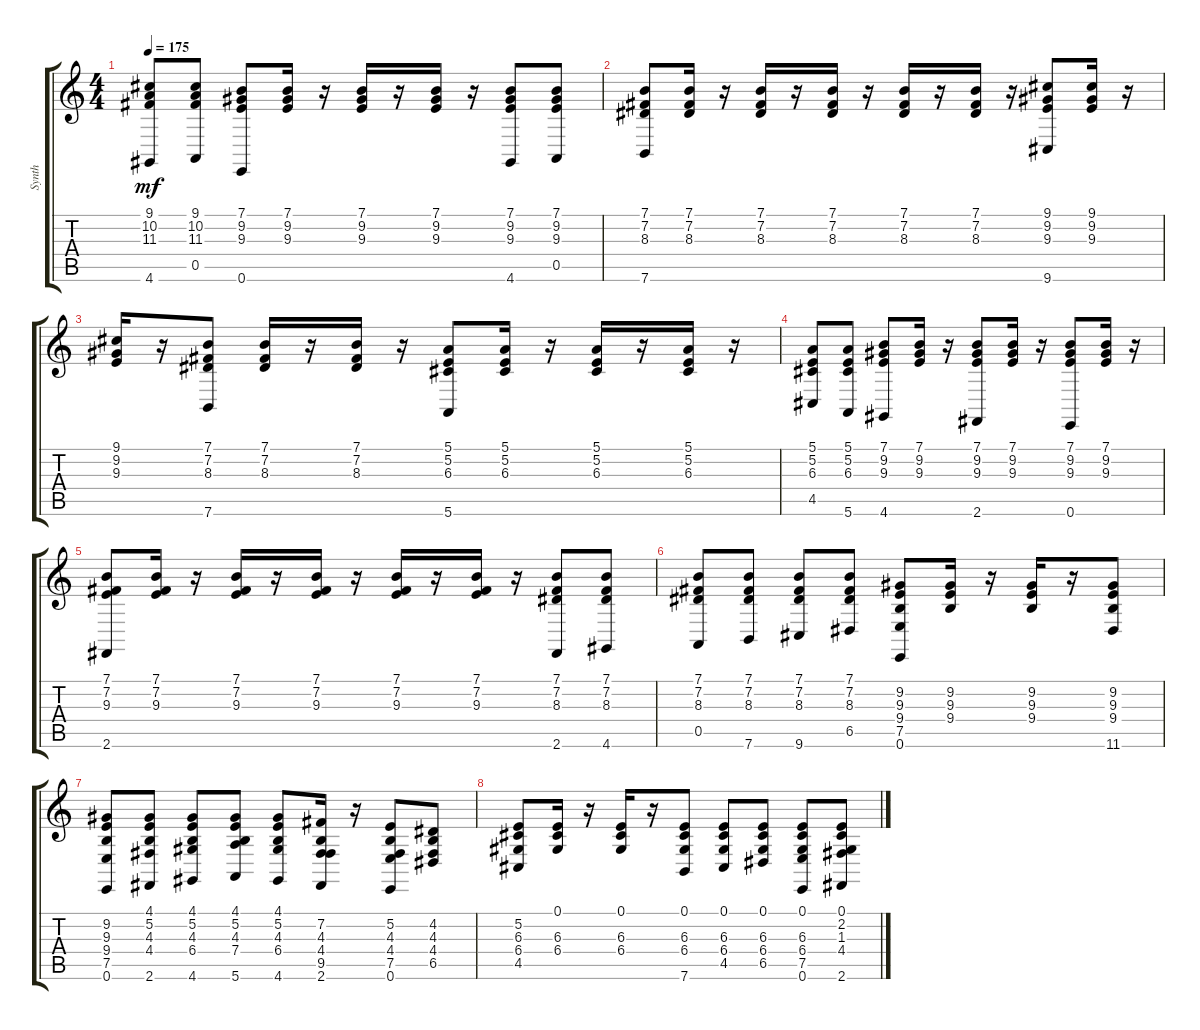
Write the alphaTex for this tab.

\track ("Synth" "Synth") {instrument stringensemble1}
\staff {score tabs}
\tuning (E4 B3 G3 D3 A2 E2) {hide}
\ts (4 4)
\tempo 175
\clef g2
\ks c
(9.1 10.2 11.3 4.6).8{dy mf} (9.1 10.2 11.3 0.5).8 (7.1 9.2 9.3 0.6).8 (7.1 9.2 9.3).16 r.16 (7.1 9.2 9.3).16 r.16 (7.1 9.2 9.3).16 r.16 (7.1 9.2 9.3 4.6).8 (7.1 9.2 9.3 0.5).8 |
(7.1 7.2 8.3 7.6).8 (7.1 7.2 8.3).16 r.16 (7.1 7.2 8.3).16 r.16 (7.1 7.2 8.3).16 r.16 (7.1 7.2 8.3).16 r.16 (7.1 7.2 8.3).16 r.16 (9.1 9.2 9.3 9.6).8 (9.1 9.2 9.3).16 r.16 |
(9.1 9.2 9.3).16 r.16 (7.1 7.2 8.3 7.6).8 (7.1 7.2 8.3).16 r.16 (7.1 7.2 8.3).16 r.16 (5.1 5.2 6.3 5.6).8 (5.1 5.2 6.3).16 r.16 (5.1 5.2 6.3).16 r.16 (5.1 5.2 6.3).16 r.16 |
(5.1 5.2 6.3 4.5).8 (5.1 5.2 6.3 5.6).8 (7.1 9.2 9.3 4.6).8 (7.1 9.2 9.3).16 r.16 (7.1 9.2 9.3 2.6).8 (7.1 9.2 9.3).16 r.16 (7.1 9.2 9.3 0.6).8 (7.1 9.2 9.3).16 r.16 |
(7.1 7.2 9.3 2.6).8 (7.1 7.2 9.3).16 r.16 (7.1 7.2 9.3).16 r.16 (7.1 7.2 9.3).16 r.16 (7.1 7.2 9.3).16 r.16 (7.1 7.2 9.3).16 r.16 (7.1 7.2 8.3 2.6).8 (7.1 7.2 8.3 4.6).8 |
(7.1 7.2 8.3 0.5).8 (7.1 7.2 8.3 7.6).8 (7.1 7.2 8.3 9.6).8 (7.1 7.2 8.3 6.5).8 (9.2 9.3 9.4 7.5 0.6).8 (9.2 9.3 9.4).16 r.16 (9.2 9.3 9.4).16 r.16 (9.2 9.3 9.4 11.6).8 |
(9.2 9.3 9.4 7.5 0.6).8 (4.1 5.2 4.3 4.4 2.6).8 (4.1 5.2 4.3 6.4 4.6).8 (4.1 5.2 4.3 7.4 5.6).8 (4.1 5.2 4.3 6.4 4.6).8 (7.2 4.3 4.4 9.5 2.6).16 r.16 (5.2 4.3 4.4 7.5 0.6).8 (4.2 4.3 4.4 6.5).8 |
(5.2 6.3 6.4 4.5).8 (0.1 6.3 6.4).16 r.16 (0.1 6.3 6.4).16 r.16 (0.1 6.3 6.4 7.6).8 (0.1 6.3 6.4 4.5).8 (0.1 6.3 6.4 6.5).8 (0.1 6.3 6.4 7.5 0.6).8 (0.1 2.2 1.3 4.4 2.6).8
